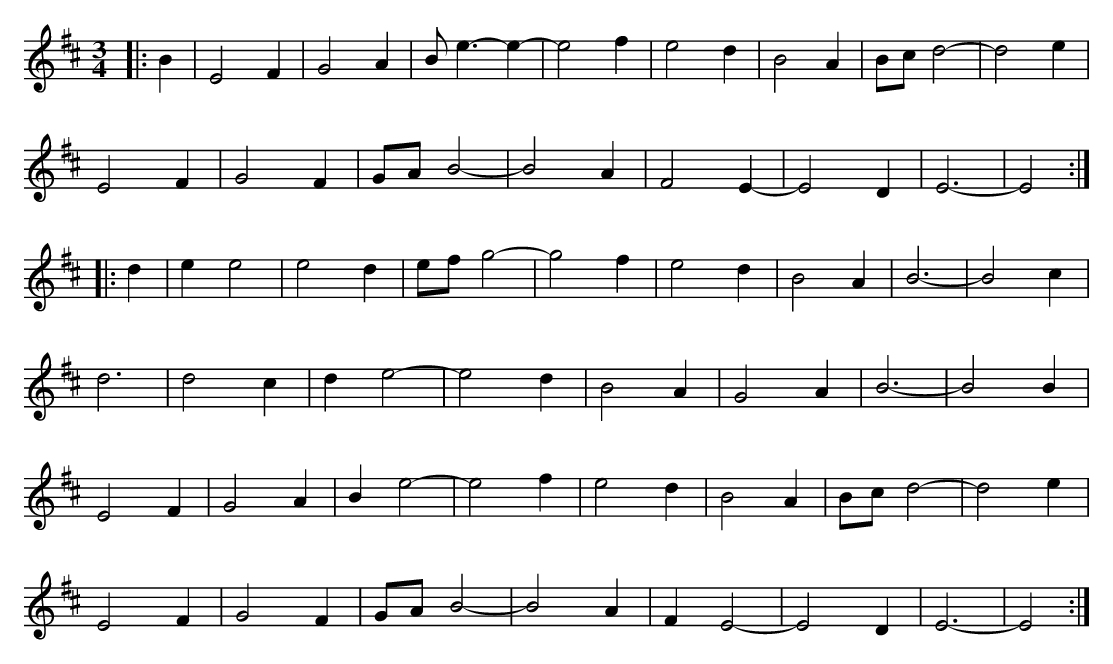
X:1
M:3/4
K:Edor
|:B2|E4F2|G4A2|Be3-e2-|e4f2|e4d2|B4A2|Bc d4-|d4e2|
E4F2|G4F2|GA B4-|B4A2|F4E2-|E4D2|E6-|E4:|
|:d2|e2e4|e4d2|ef g4-|g4f2|e4d2|B4A2|B6-|B4c2|
d6|d4c2|d2e4-|e4d2|B4A2|G4A2|B6-|B4B2|
E4F2|G4A2|B2e4-|e4f2|e4d2|B4A2|Bc d4-|d4e2|
E4F2|G4F2|GA B4-|B4A2|F2E4-|E4D2|E6-|E4:|
